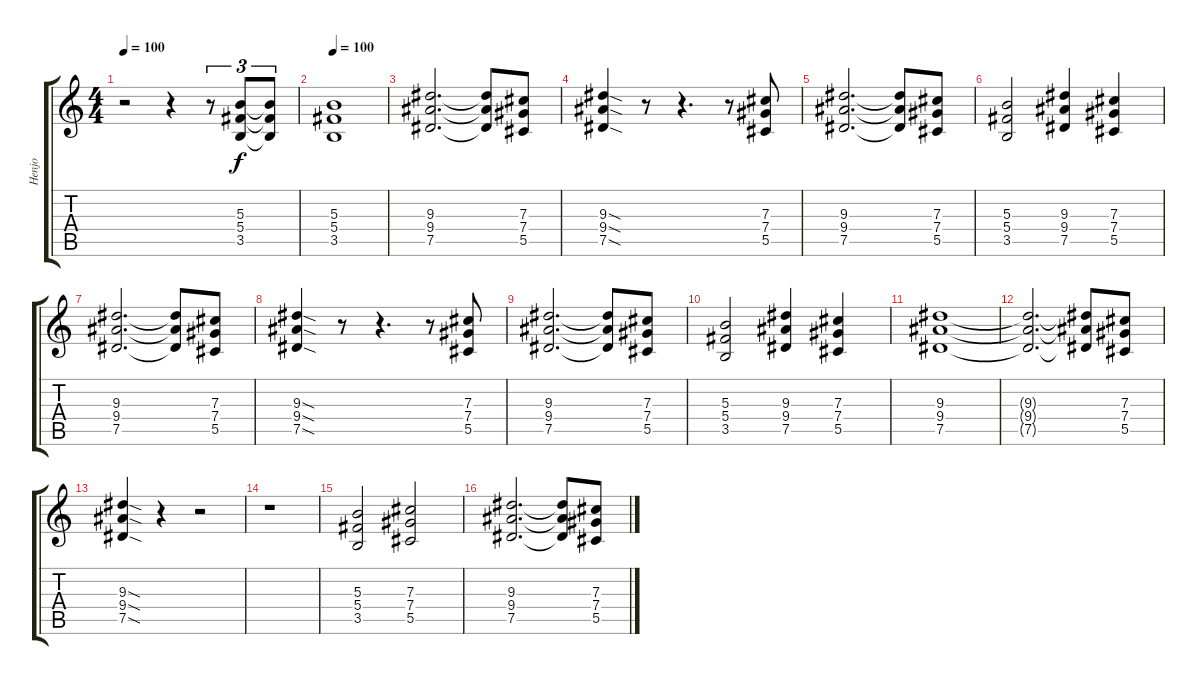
\track ("Henjo" "Henjo") {instrument distortionguitar}
\staff {score tabs}
\tuning (Eb4 Bb3 Gb3 Db3 Ab2 Eb2) {hide}
\ts (4 4)
\tempo 100
\tempo 130
\tempo 100
\clef g2
\ks c
r.2{dy f instrument distortionguitar} r.4 r.8{tu (3 2)} (5.3 5.4 3.5).8{tu (3 2)} (5.3{t} 5.4{t} 3.5{t}).8{tu (3 2)} |
\tempo 100
(5.3 5.4 3.5).1 |
(9.3 9.4 7.5).2{d} (9.3{t} 9.4{t} 7.5{t}).8 (7.3 7.4 5.5).8 |
(9.3{sod} 9.4{sod} 7.5{sod}).4 r.8 r.4{d} r.8 (7.3 7.4 5.5).8 |
(9.3 9.4 7.5).2{d} (9.3{t} 9.4{t} 7.5{t}).8 (7.3 7.4 5.5).8 |
(5.3 5.4 3.5).2 (9.3 9.4 7.5).4 (7.3 7.4 5.5).4 |
(9.3 9.4 7.5).2{d} (9.3{t} 9.4{t} 7.5{t}).8 (7.3 7.4 5.5).8 |
(9.3{sod} 9.4{sod} 7.5{sod}).4 r.8 r.4{d} r.8 (7.3 7.4 5.5).8 |
(9.3 9.4 7.5).2{d} (9.3{t} 9.4{t} 7.5{t}).8 (7.3 7.4 5.5).8 |
(5.3 5.4 3.5).2 (9.3 9.4 7.5).4 (7.3 7.4 5.5).4 |
(9.3 9.4 7.5).1 |
(9.3{t} 9.4{t} 7.5{t}).2{d} (9.3{t} 9.4{t} 7.5{t}).8 (7.3 7.4 5.5).8 |
(9.3{sod} 9.4{sod} 7.5{sod}).4 r.4 r.2 |
r.1 |
(5.3 5.4 3.5).2 (7.3 7.4 5.5).2 |
(9.3 9.4 7.5).2{d} (9.3{t} 9.4{t} 7.5{t}).8 (7.3 7.4 5.5).8
